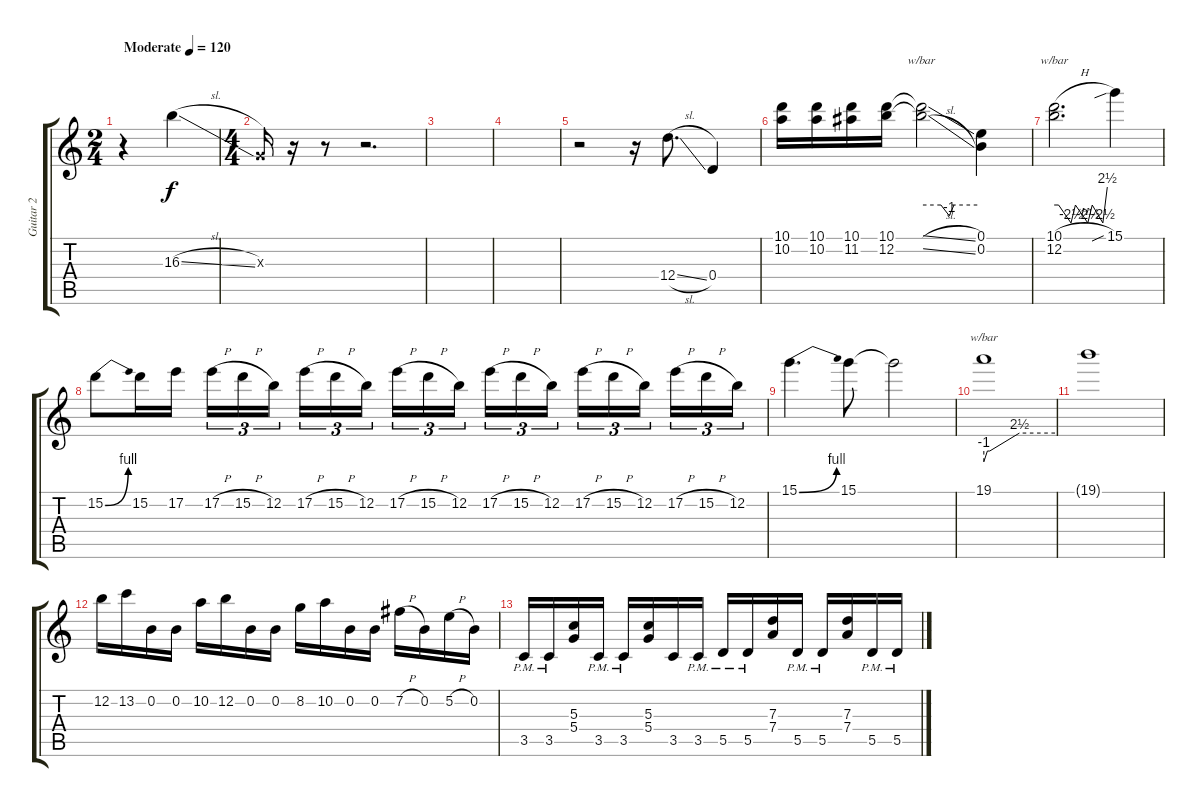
\track ("Guitar 2" "Guitar 2") {instrument distortionguitar}
\staff {score tabs}
\tuning (E4 B3 G3 D3 A2 E2) {hide}
\ts (2 4)
\tempo (120 "Moderate")
\clef g2
\ks c
r.4{dy f instrument distortionguitar} 16.3{sl}.4 |
\ts (4 4)
0.3{x}.16 r.16 r.8 r.2{d} |
|
|
r.2 r.16 12.4{sl}.8{d} 0.4.4 |
(10.1 10.2).16 (10.1 10.2).16 (10.1 11.2).16 (10.1 12.2).16 (10.1{sl t} 12.2{sl t}).2{tbe (custom default 0 0 21 0 30 -4 35 0 60 0)} (0.1 0.2).4 |
(10.1{h} 12.2).2{d tbe (custom default 0 0 5 0 19 -10 24 0 38 -10 43 0 55 -10 60 10)} 15.1{sib}.4 |
15.2{be (bend 0 0 60 4)}.8 15.2.16 17.2.16 17.2{h}.16{tu (3 2)} 15.2{h}.16{tu (3 2)} 12.2.16{tu (3 2) beam splitsecondary} 17.2{h}.16{tu (3 2)} 15.2{h}.16{tu (3 2)} 12.2.16{tu (3 2)} 17.2{h}.16{tu (3 2)} 15.2{h}.16{tu (3 2)} 12.2.16{tu (3 2) beam splitsecondary} 17.2{h}.16{tu (3 2)} 15.2{h}.16{tu (3 2)} 12.2.16{tu (3 2)} 17.2{h}.16{tu (3 2)} 15.2{h}.16{tu (3 2)} 12.2.16{tu (3 2) beam splitsecondary} 17.2{h}.16{tu (3 2)} 15.2{h}.16{tu (3 2)} 12.2.16{tu (3 2)} |
15.1{be (bend 0 0 60 4)}.4{d} 15.1.8 15.1{t}.2 |
19.1.1{tbe (custom default 0 -4 3 0 5 0 30 10 60 10)} |
19.1{t}.1 |
12.2.16 13.2.16 0.2.16 0.2.16 10.2.16 12.2.16 0.2.16 0.2.16 8.2.16 10.2.16 0.2.16 0.2.16 7.2{h}.16 0.2.16 5.2{h}.16 0.2.16 |
3.5{pm}.16 3.5{pm}.16 (5.3 5.4).16 3.5{pm}.16 3.5{pm}.16 (5.3 5.4).16 3.5.16 3.5{pm}.16 5.5{pm}.16 5.5{pm}.16 (7.3 7.4).16 5.5{pm}.16 5.5{pm}.16 (7.3 7.4).16 5.5{pm}.16 5.5{pm}.16
